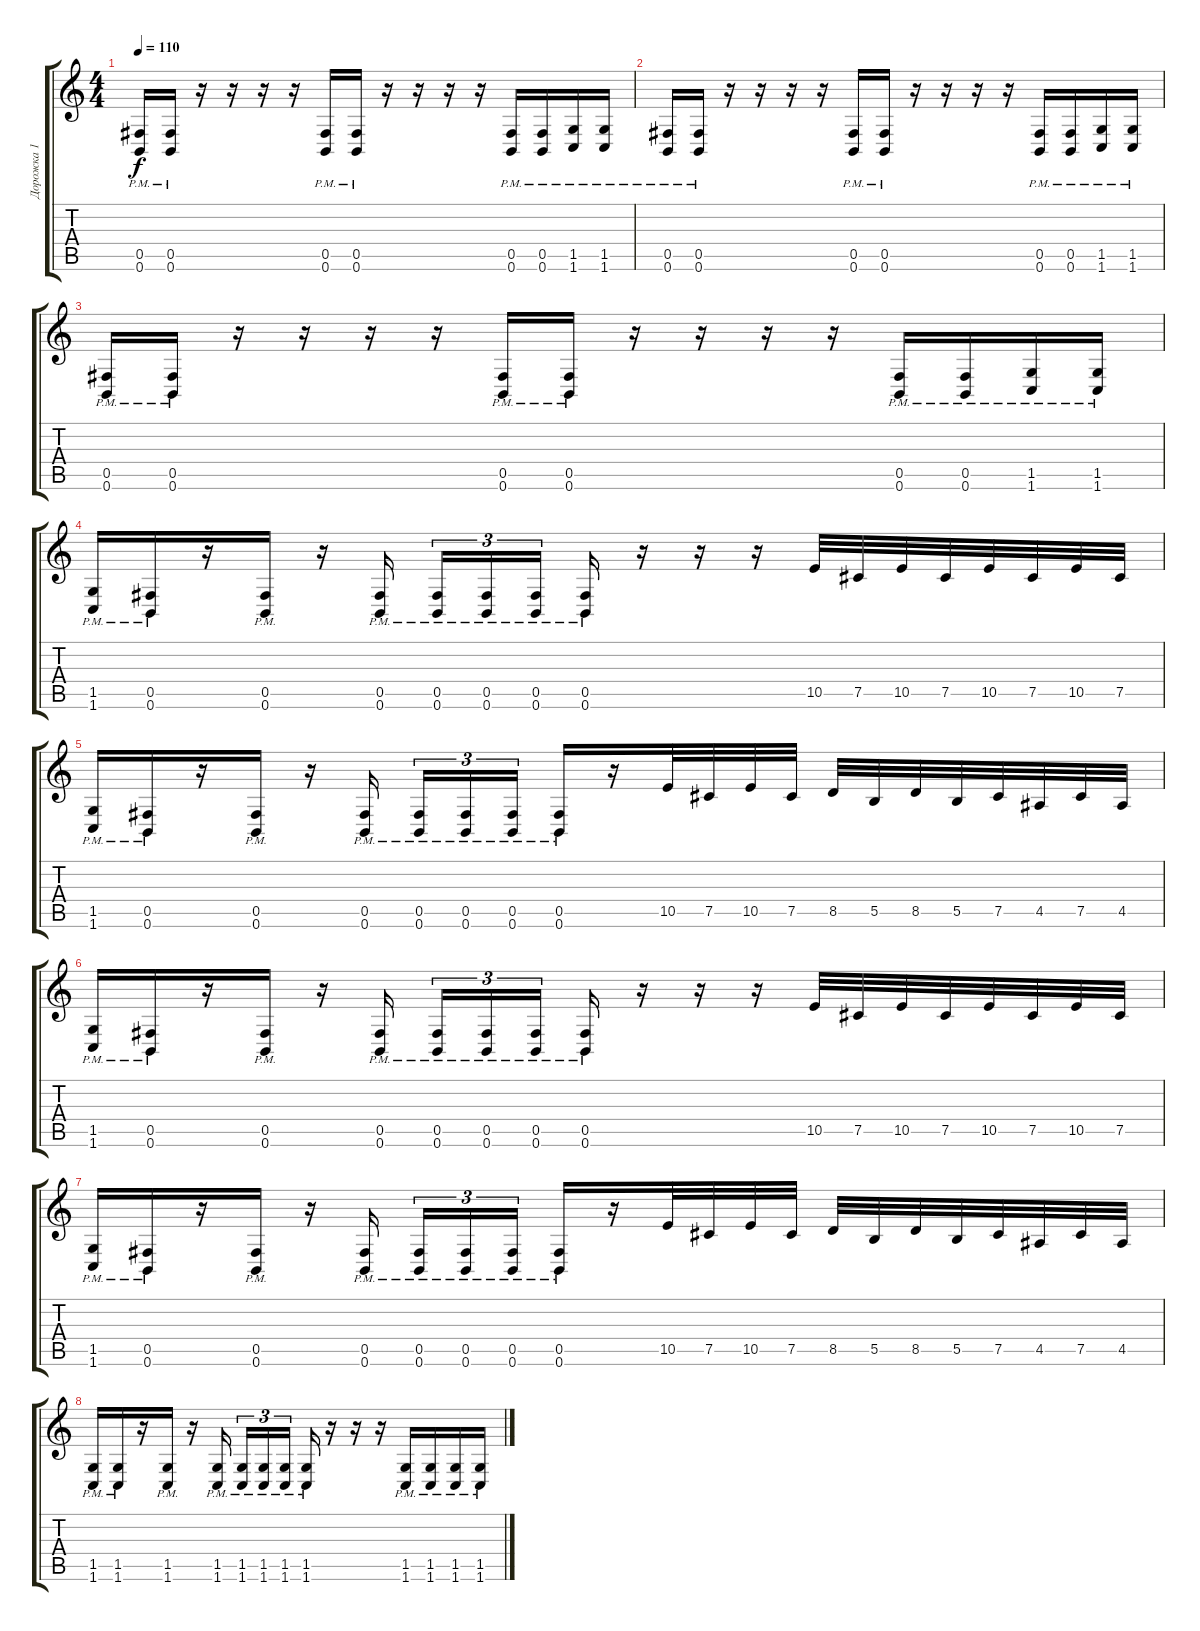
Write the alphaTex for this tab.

\track ("Дорожка 1" "Дорожка 1") {instrument distortionguitar}
\staff {score tabs}
\tuning (Db4 Ab3 E3 B2 Gb2 B1) {hide}
\ts (4 4)
\tempo 110
\clef g2
\ks c
(0.5{pm} 0.6).16{dy f} (0.5{pm} 0.6).16 r.16 r.16 r.16 r.16 (0.5{pm} 0.6).16 (0.5{pm} 0.6).16 r.16 r.16 r.16 r.16 (0.5{pm} 0.6).16 (0.5{pm} 0.6).16 (1.5{pm} 1.6).16 (1.5{pm} 1.6).16 |
(0.5{pm} 0.6).16 (0.5{pm} 0.6).16 r.16 r.16 r.16 r.16 (0.5{pm} 0.6).16 (0.5{pm} 0.6).16 r.16 r.16 r.16 r.16 (0.5{pm} 0.6).16 (0.5{pm} 0.6).16 (1.5{pm} 1.6).16 (1.5{pm} 1.6).16 |
(0.5{pm} 0.6).16 (0.5{pm} 0.6).16 r.16 r.16 r.16 r.16 (0.5{pm} 0.6).16 (0.5{pm} 0.6).16 r.16 r.16 r.16 r.16 (0.5{pm} 0.6).16 (0.5{pm} 0.6).16 (1.5{pm} 1.6).16 (1.5{pm} 1.6).16 |
(1.5{pm} 1.6).16 (0.5{pm} 0.6).16 r.16 (0.5{pm} 0.6).16 r.16 (0.5{pm} 0.6).16 (0.5{pm} 0.6).16{tu (3 2)} (0.5{pm} 0.6).16{tu (3 2)} (0.5{pm} 0.6).16{tu (3 2)} (0.5{pm} 0.6).16 r.16 r.16 r.16 10.5.32 7.5.32 10.5.32 7.5.32 10.5.32 7.5.32 10.5.32 7.5.32 |
(1.5{pm} 1.6).16 (0.5{pm} 0.6).16 r.16 (0.5{pm} 0.6).16 r.16 (0.5{pm} 0.6).16 (0.5{pm} 0.6).16{tu (3 2)} (0.5{pm} 0.6).16{tu (3 2)} (0.5{pm} 0.6).16{tu (3 2)} (0.5{pm} 0.6).16 r.16 10.5.32 7.5.32 10.5.32 7.5.32 8.5.32 5.5.32 8.5.32 5.5.32 7.5.32 4.5.32 7.5.32 4.5.32 |
(1.5{pm} 1.6).16 (0.5{pm} 0.6).16 r.16 (0.5{pm} 0.6).16 r.16 (0.5{pm} 0.6).16 (0.5{pm} 0.6).16{tu (3 2)} (0.5{pm} 0.6).16{tu (3 2)} (0.5{pm} 0.6).16{tu (3 2)} (0.5{pm} 0.6).16 r.16 r.16 r.16 10.5.32 7.5.32 10.5.32 7.5.32 10.5.32 7.5.32 10.5.32 7.5.32 |
(1.5{pm} 1.6).16 (0.5{pm} 0.6).16 r.16 (0.5{pm} 0.6).16 r.16 (0.5{pm} 0.6).16 (0.5{pm} 0.6).16{tu (3 2)} (0.5{pm} 0.6).16{tu (3 2)} (0.5{pm} 0.6).16{tu (3 2)} (0.5{pm} 0.6).16 r.16 10.5.32 7.5.32 10.5.32 7.5.32 8.5.32 5.5.32 8.5.32 5.5.32 7.5.32 4.5.32 7.5.32 4.5.32 |
(1.5{pm} 1.6).16 (1.5{pm} 1.6).16 r.16 (1.5{pm} 1.6).16 r.16 (1.5{pm} 1.6).16 (1.5{pm} 1.6).16{tu (3 2)} (1.5{pm} 1.6).16{tu (3 2)} (1.5{pm} 1.6).16{tu (3 2)} (1.5{pm} 1.6).16 r.16 r.16 r.16 (1.5{pm} 1.6).16 (1.5{pm} 1.6).16 (1.5{pm} 1.6).16 (1.5{pm} 1.6).16
